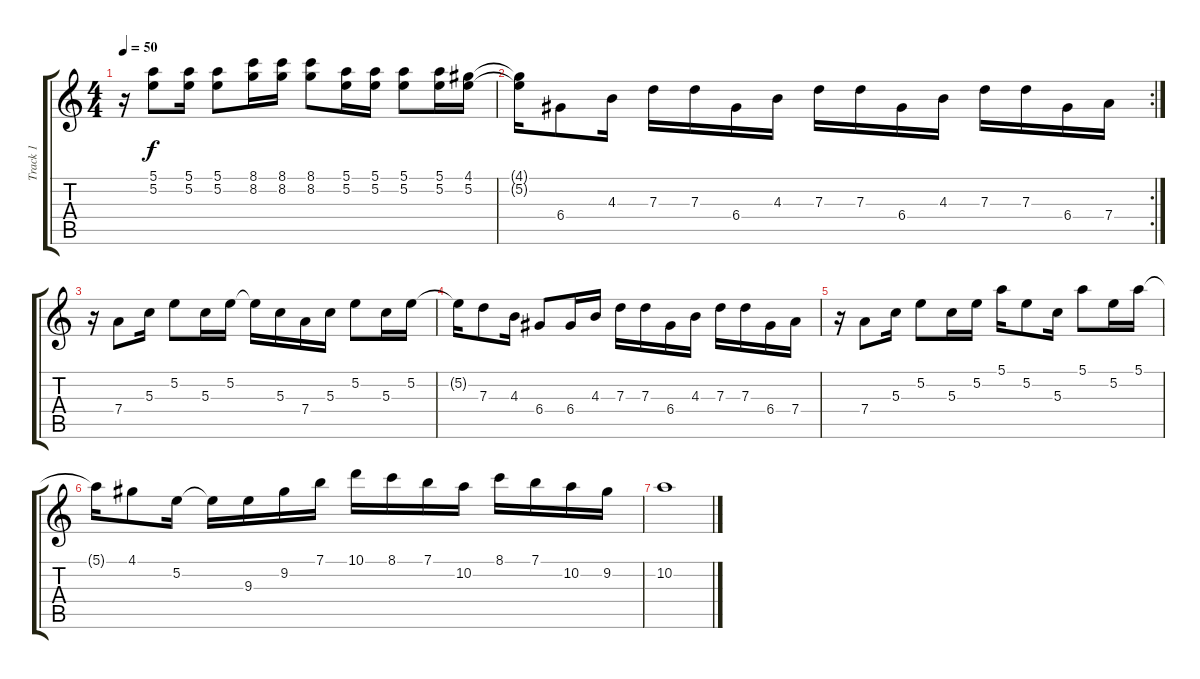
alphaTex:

\track ("Track 1" "Track 1") {instrument acousticguitarnylon}
\staff {score tabs}
\tuning (E4 B3 G3 D3 A2 E2) {hide}
\ts (4 4)
\tempo 50
\clef g2
\ks c
r.16{dy f instrument acousticguitarnylon} (5.1 5.2).8 (5.1 5.2).16 (5.1 5.2).8 (8.1 8.2).16 (8.1 8.2).16 (8.1 8.2).8 (5.1 5.2).16 (5.1 5.2).16 (5.1 5.2).8 (5.1 5.2).16 (4.1 5.2).16 |
\rc 2
(4.1{t} 5.2{t}).16 6.4.8 4.3.16 7.3.16 7.3.16 6.4.16 4.3.16 7.3.16 7.3.16 6.4.16 4.3.16 7.3.16 7.3.16 6.4.16 7.4.16 |
r.16 7.4.8 5.3.16 5.2.8 5.3.16 5.2.16 5.2{t}.16 5.3.16 7.4.16 5.3.16 5.2.8 5.3.16 5.2.16 |
5.2{t}.16 7.3.8 4.3.16 6.4.8 6.4.16 4.3.16 7.3.16 7.3.16 6.4.16 4.3.16 7.3.16 7.3.16 6.4.16 7.4.16 |
r.16 7.4.8 5.3.16 5.2.8 5.3.16 5.2.16 5.1.16 5.2.8 5.3.16 5.1.8 5.2.16 5.1.16 |
5.1{t}.16 4.1.8 5.2.16 5.2{t}.16 9.3.16 9.2.16 7.1.16 10.1.16 8.1.16 7.1.16 10.2.16 8.1.16 7.1.16 10.2.16 9.2.16 |
10.2.1
